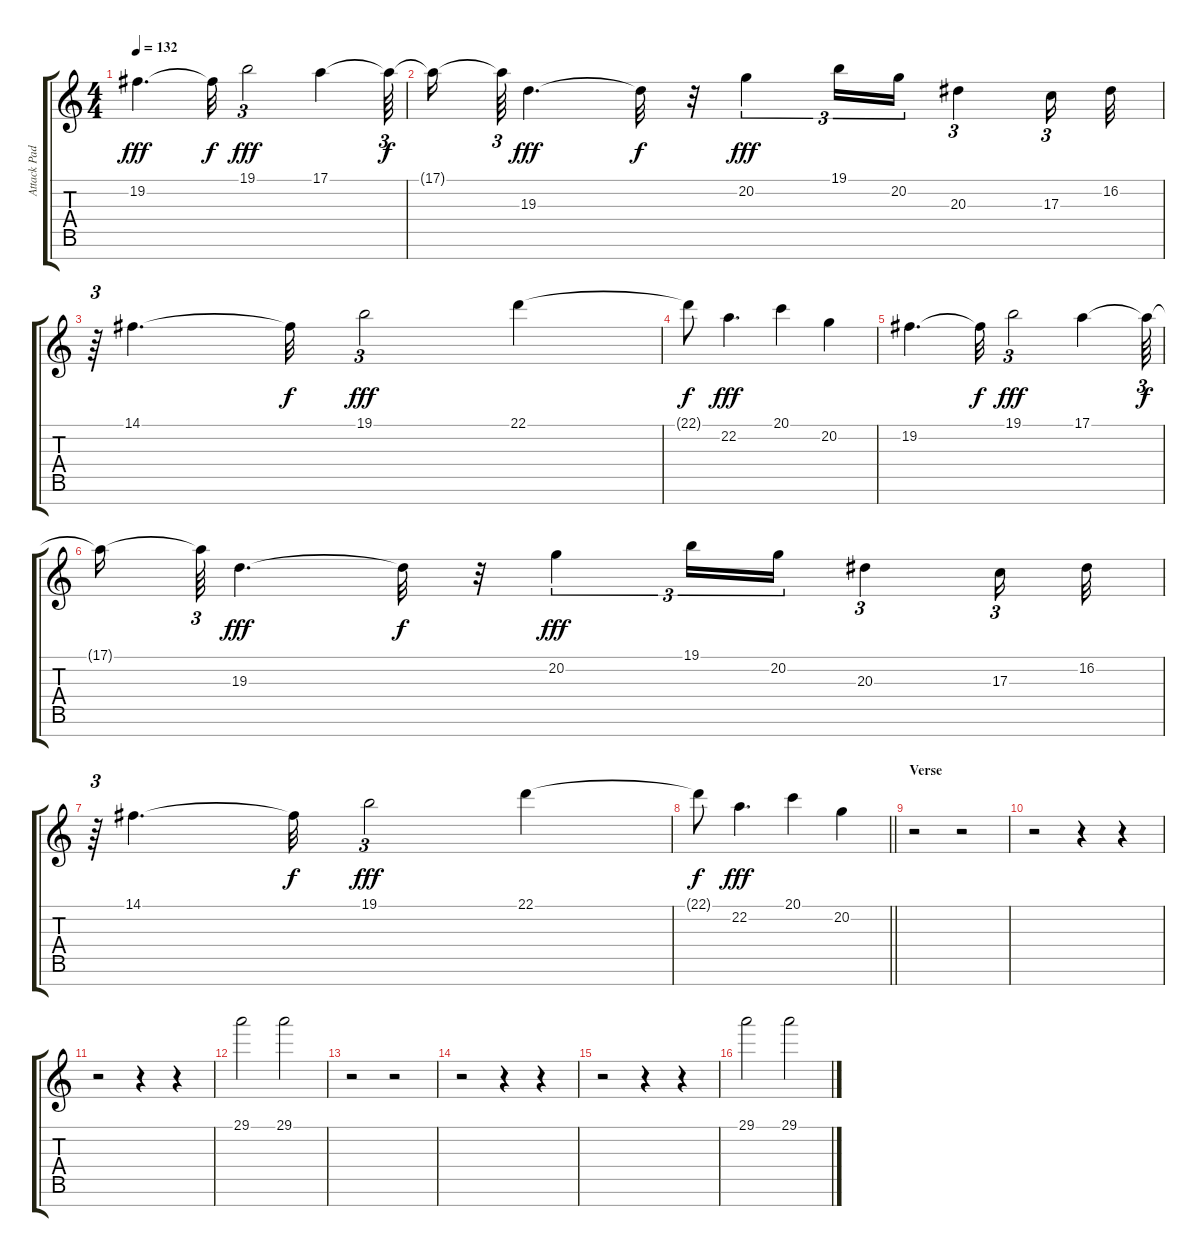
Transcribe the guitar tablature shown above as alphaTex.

\track ("Attack Pad" "Attack Pad") {instrument pad7halo}
\staff {score tabs}
\tuning (E4 B3 G3 D3 A2 E2 B1) {hide}
\ts (4 4)
\tempo 132
\clef g2
\ks c
19.2.4{d dy fff} 19.2{t}.32{dy f} 19.1.2{tu (3 2) dy fff} 17.1.4 17.1{t}.64{tu (3 2) dy f} |
17.1{t}.16 17.1{t}.64{tu (3 2)} 19.3.4{d dy fff} 19.3{t}.32{dy f} r.32 20.2.4{tu (3 2) dy fff} 19.1.16{tu (3 2)} 20.2.16{tu (3 2)} 20.3.4{tu (3 2)} 17.3.16{tu (3 2)} 16.2.32 |
r.64{tu (3 2)} 14.1.4{d} 14.1{t}.32{dy f} 19.1.2{tu (3 2) dy fff} 22.1.4 |
22.1{t}.8{dy f} 22.2.4{d dy fff} 20.1.4 20.2.4 |
19.2.4{d} 19.2{t}.32{dy f} 19.1.2{tu (3 2) dy fff} 17.1.4 17.1{t}.64{tu (3 2) dy f} |
17.1{t}.16 17.1{t}.64{tu (3 2)} 19.3.4{d dy fff} 19.3{t}.32{dy f} r.32 20.2.4{tu (3 2) dy fff} 19.1.16{tu (3 2)} 20.2.16{tu (3 2)} 20.3.4{tu (3 2)} 17.3.16{tu (3 2)} 16.2.32 |
r.64{tu (3 2)} 14.1.4{d} 14.1{t}.32{dy f} 19.1.2{tu (3 2) dy fff} 22.1.4 |
\barLineRight lightlight
22.1{t}.8{dy f} 22.2.4{d dy fff} 20.1.4 20.2.4 |
\section ("" "Verse")
r.2 r.2 |
r.2 r.4 r.4 |
r.2 r.4 r.4 |
29.1.2 29.1.2 |
r.2 r.2 |
r.2 r.4 r.4 |
r.2 r.4 r.4 |
29.1.2 29.1.2
